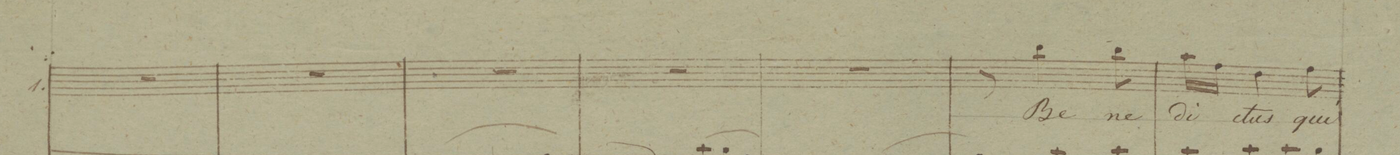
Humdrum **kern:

**kern	**text
*I"Canto	*
*clefC1	*
*k[b-e-]	*
*M2/4	*
2r	.
=9	=9
2r	.
=10	=10
2r	.
=11	=11
2r	.
=12	=12
2r	.
=13	=13
8r	.
4gg\	Be-
8gg\	-ne-
=14	=14
16ff\LL	-di-
16dd\JJ	.
4b-\	-ctus
8dd\	qui
=15	=15
*-	*-
